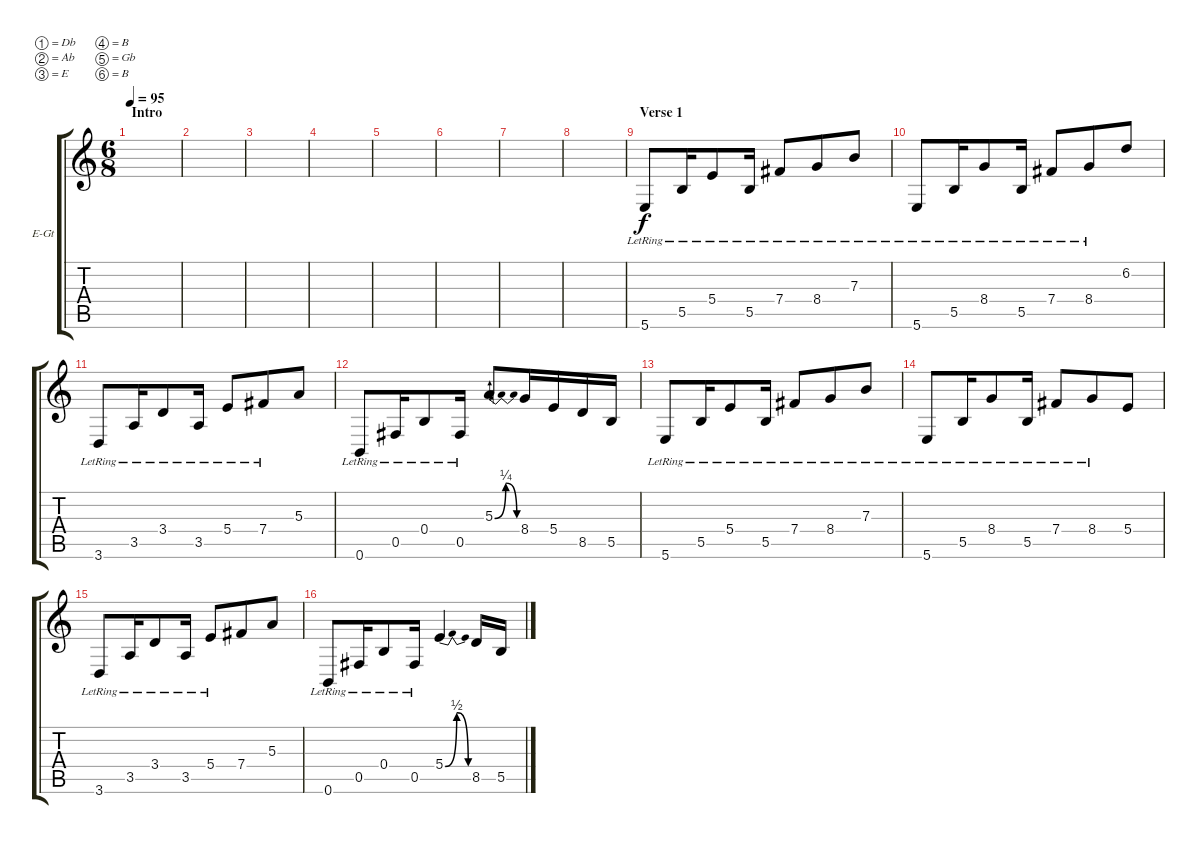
\defaultSystemsLayout 4
\bracketExtendMode groupsimilarinstruments
\firstSystemTrackNameOrientation horizontal
\otherSystemsTrackNameOrientation horizontal
\track ("GTR Clean (Serj)" "E-Gt") {instrument electricguitarclean}
\staff {score tabs}
\tuning (Db4 Ab3 E3 B2 Gb2 B1)
\ts (6 8)
\section ("" "Intro")
\tempo 95
\clef g2
\scale
0.485477
\ks c
|
\scale
0.257261 |
\scale
0.257261 |
\scale
0.333333 |
\scale
0.333333 |
\scale
0.333333 |
\scale
0.333333 |
\scale
0.333333 |
\section ("" "Verse 1")
\scale
0.333333 5.6{lr}.8 5.5{lr}.16 5.4{lr}.8 5.5{lr}.16 7.4{lr}.8 8.4{lr}.8 7.3{lr}.8 |
\scale
0.333333 5.6{lr}.8 5.5{lr}.16 8.4{lr}.8 5.5{lr}.16 7.4{lr}.8 8.4{lr}.8 6.2.8 |
\scale
0.333333 3.6{lr}.8 3.5{lr}.16 3.4{lr}.8 3.5{lr}.16 5.4{lr}.8 7.4{lr}.8 5.3.8 |
\scale
0.333333 0.6{lr}.8 0.5{lr}.16 0.4{lr}.8 0.5{lr}.16 5.3{be (bendrelease 0 0 10.2 1 39 1 54.6 0)}.8 8.4.16 5.4.16 8.5.16 5.5.16 |
\scale
0.333333 5.6{lr}.8 5.5{lr}.16 5.4{lr}.8 5.5{lr}.16 7.4{lr}.8 8.4{lr}.8 7.3{lr}.8 |
\scale
0.333333 5.6{lr}.8 5.5{lr}.16 8.4{lr}.8 5.5{lr}.16 7.4{lr}.8 8.4{lr}.8 5.4.8 |
\scale
0.333333 3.6{lr}.8 3.5{lr}.16 3.4{lr}.8 3.5{lr}.16 5.4{lr}.8 7.4.8 5.3.8 |
0.6{lr}.8 0.5{lr}.16 0.4{lr}.8 0.5{lr}.16 5.4{be (bendrelease 0 0 9.6 2 28.799999999999997 2 39.6 0)}.4 8.5.16 5.5.16
